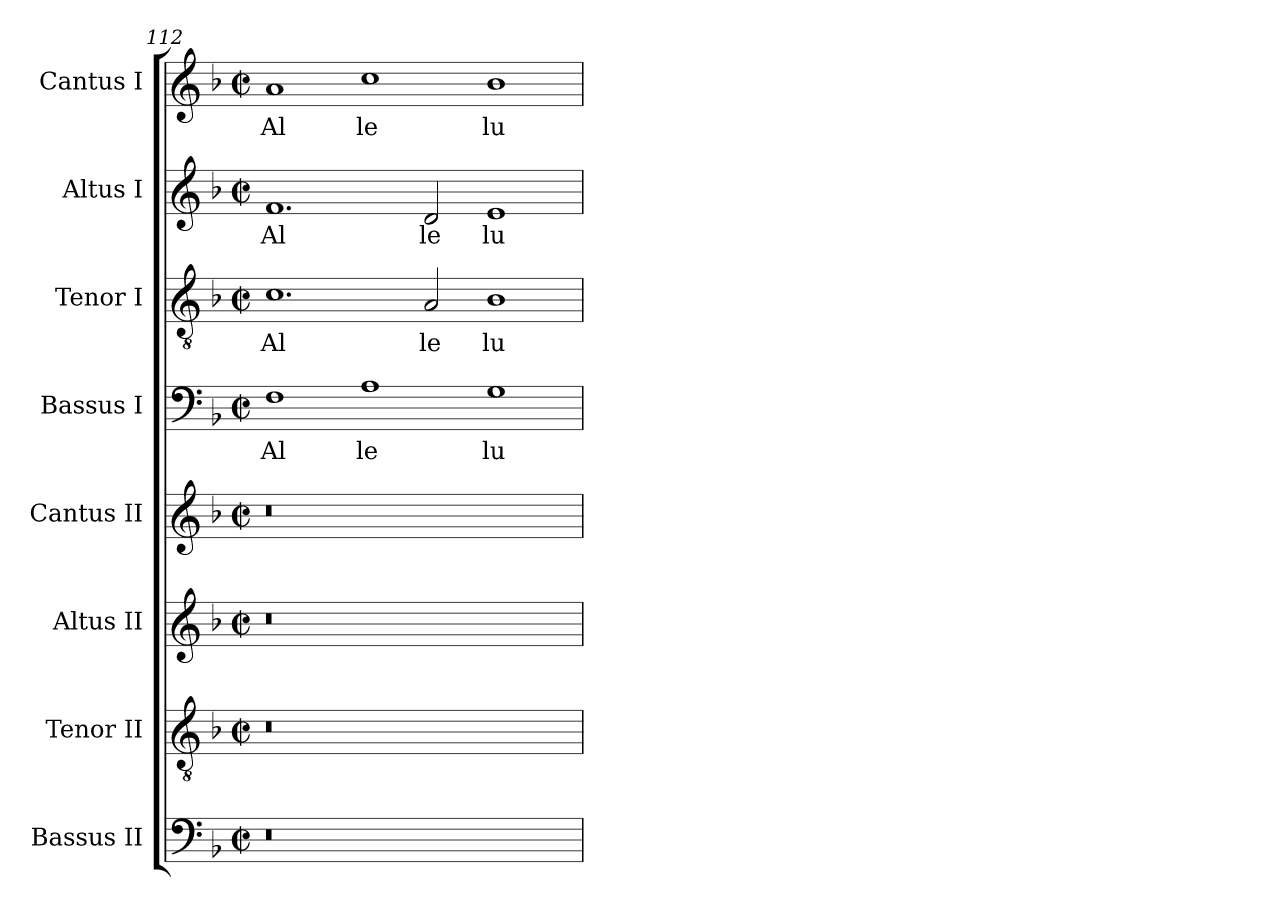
**kern	**kern	**kern	**kern	**kern	**text	**kern	**text	**kern	**text	**kern	**text
*part8	*part7	*part6	*part5	*part4	*part4	*part3	*part3	*part2	*part2	*part1	*part1
*staff8	*staff7	*staff6	*staff5	*staff4	*staff4	*staff3	*staff3	*staff2	*staff2	*staff1	*staff1
*I"Bassus II	*I"Tenor II	*I"Altus II	*I"Cantus II	*I"Bassus I	*	*I"Tenor I	*	*I"Altus I	*	*I"Cantus I	*
*clefF4	*clefGv2	*clefG2	*clefG2	*clefF4	*	*clefGv2	*	*clefG2	*	*clefG2	*
*k[b-]	*k[b-]	*k[b-]	*k[b-]	*k[b-]	*	*k[b-]	*	*k[b-]	*	*k[b-]	*
*F:	*F:	*F:	*F:	*F:	*	*F:	*	*F:	*	*F:	*
*M2/2	*M2/2	*M2/2	*M2/2	*M2/2	*	*M2/2	*	*M2/2	*	*M2/2	*
*met(c|)	*met(c|)	*met(c|)	*met(c|)	*met(c|)	*	*met(c|)	*	*met(c|)	*	*met(c|)	*
=112	=112	=112	=112	=112	=112	=112	=112	=112	=112	=112	=112
!	!	!	!	!	!LO:LY:b:cj	!	!LO:LY:b:cj	!	!LO:LY:b:cj	!	!LO:LY:b:cj
0.r	0.r	0.r	0.r	1F	Al	1.c	Al	1.f	Al	1a	Al
!	!	!	!	!	!LO:LY:b:cj	!	!	!	!	!	!LO:LY:b:cj
.	.	.	.	1A	le	.	.	.	.	1cc	le
!	!	!	!	!	!	!	!LO:LY:b:cj	!	!LO:LY:b:cj	!	!
.	.	.	.	.	.	2A/	le	2d/	le	.	.
!	!	!	!	!	!LO:LY:b:cj	!	!LO:LY:b:cj	!	!LO:LY:b:cj	!	!LO:LY:b:cj
.	.	.	.	1G	lu	1B-	lu	1e	lu	1b-	lu
=	=	=	=	=	=	=	=	=	=	=	=
*-	*-	*-	*-	*-	*-	*-	*-	*-	*-	*-	*-
